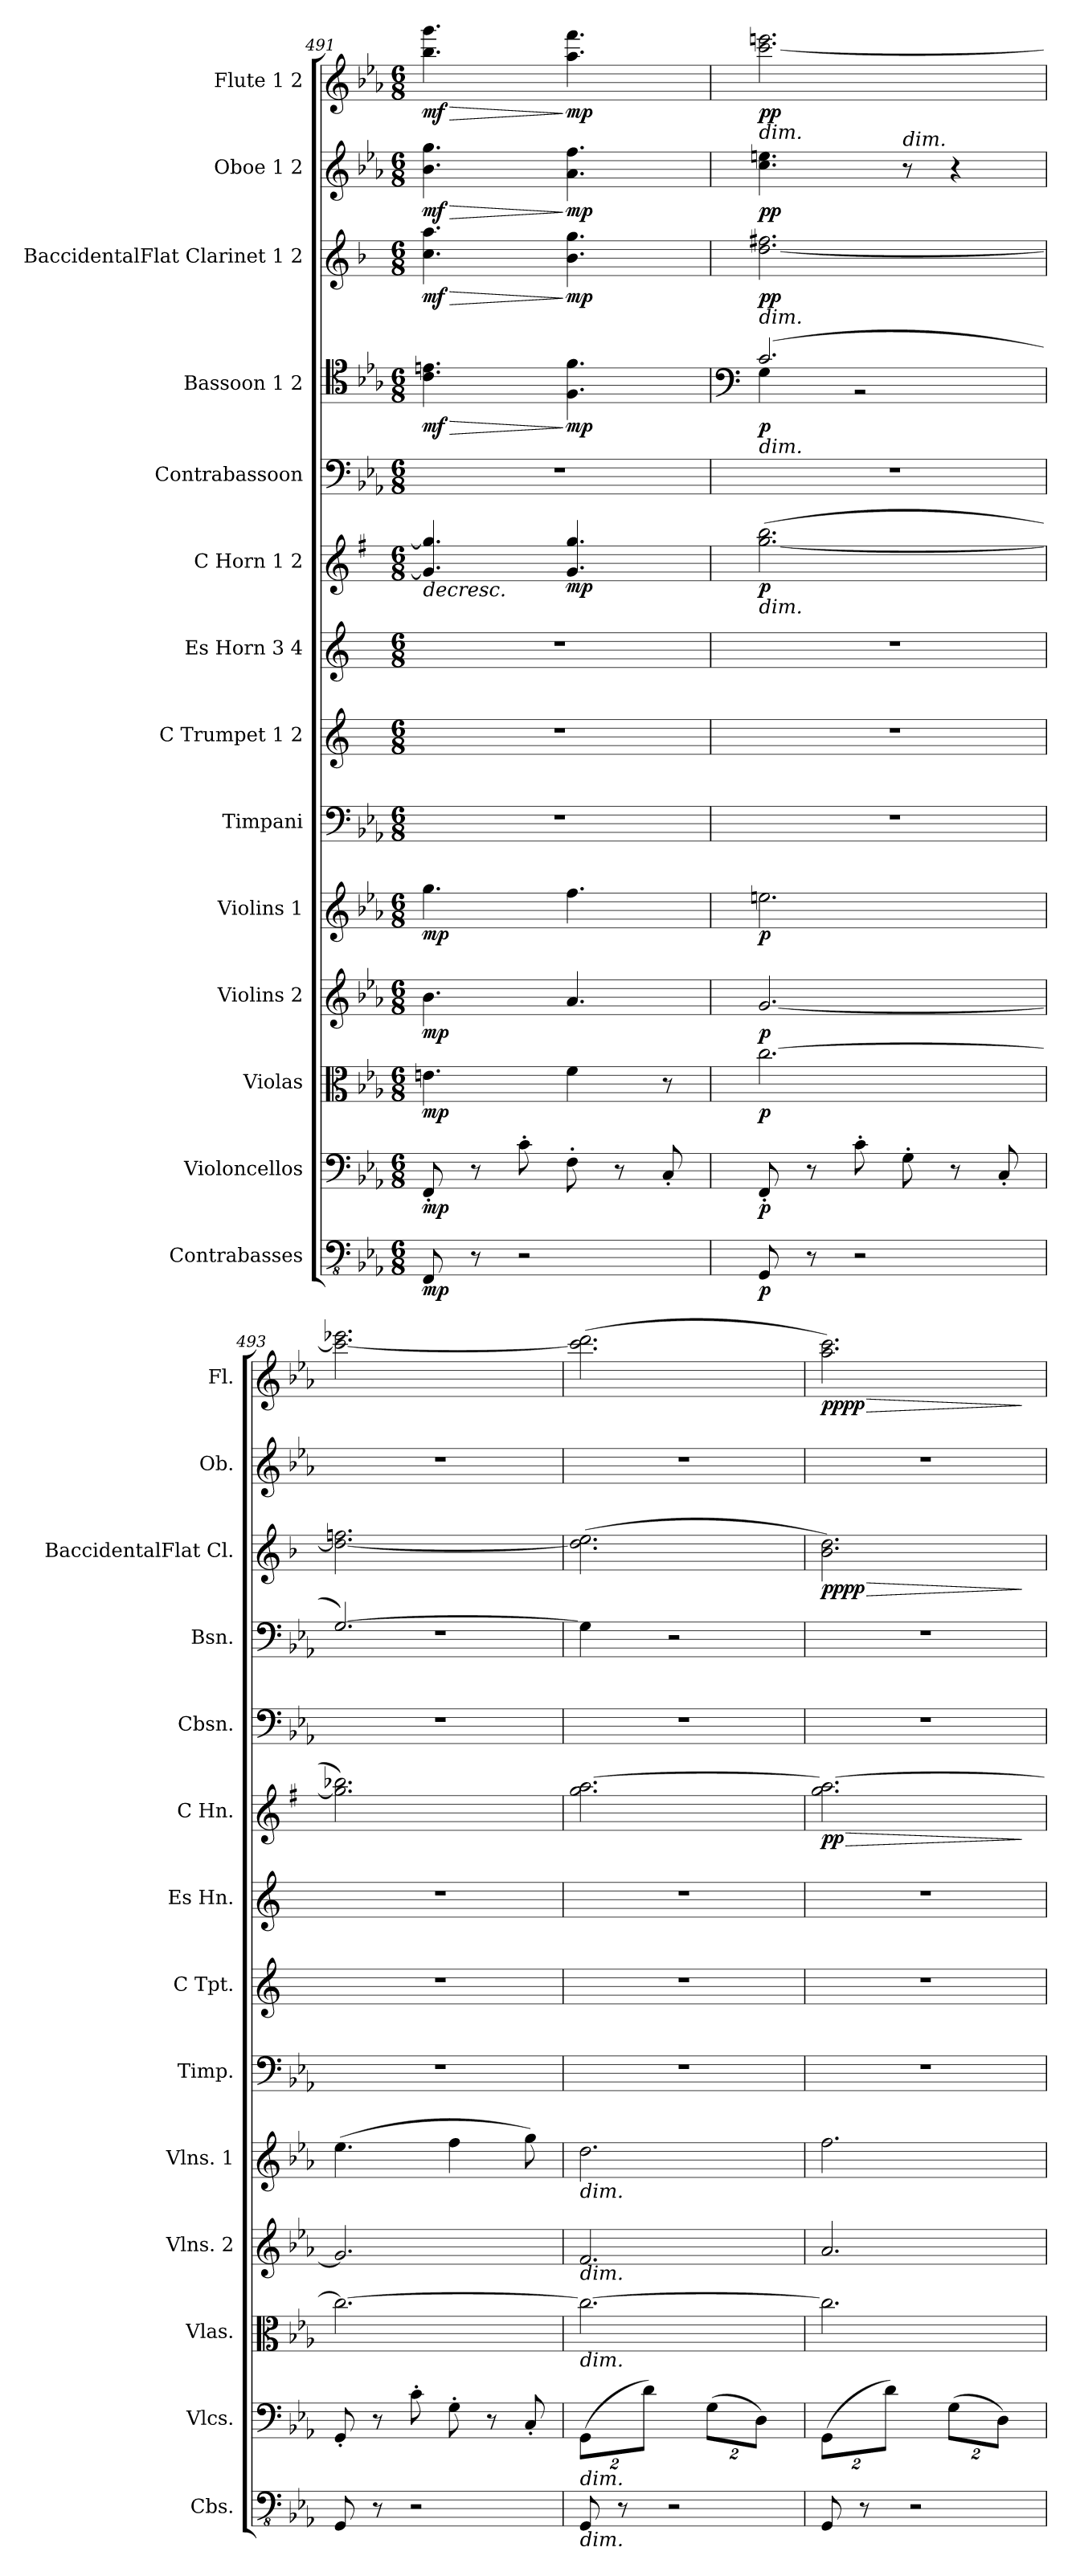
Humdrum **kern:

**kern	**dynam	**kern	**dynam	**kern	**dynam	**kern	**dynam	**kern	**dynam	**kern	**kern	**kern	**kern	**dynam	**kern	**kern	**dynam	**kern	**dynam	**kern	**dynam	**kern	**dynam
*part14	*part14	*part13	*part13	*part12	*part12	*part11	*part11	*part10	*part10	*part9	*part8	*part7	*part6	*part6	*part5	*part4	*part4	*part3	*part3	*part2	*part2	*part1	*part1
*staff14	*staff14	*staff13	*staff13	*staff12	*staff12	*staff11	*staff11	*staff10	*staff10	*staff9	*staff8	*staff7	*staff6	*staff6	*staff5	*staff4	*staff4	*staff3	*staff3	*staff2	*staff2	*staff1	*staff1
*I"Contrabasses	*	*I"Violoncellos	*	*I"Violas	*	*I"Violins 2	*	*I"Violins 1	*	*I"Timpani	*I"C Trumpet 1 2	*I"Es Horn 3 4	*I"C Horn 1 2	*	*I"Contrabassoon	*I"Bassoon 1 2	*	*I"BaccidentalFlat Clarinet 1 2	*	*I"Oboe 1 2	*	*I"Flute  1 2	*
*I'Cbs.	*	*I'Vlcs.	*	*I'Vlas.	*	*I'Vlns. 2	*	*I'Vlns. 1	*	*I'Timp.	*I'C Tpt.	*I'Es Hn.	*I'C Hn.	*	*I'Cbsn.	*I'Bsn.	*	*I'BaccidentalFlat Cl.	*	*I'Ob.	*	*I'Fl.	*
*clefFv4	*	*clefF4	*	*clefC3	*	*clefG2	*	*clefG2	*	*clefF4	*clefG2	*clefG2	*clefG2	*	*clefF4	*clefC4	*	*clefG2	*	*clefG2	*	*clefG2	*
*	*	*	*	*	*	*	*	*	*	*	*	*ITrd5c9	*ITrd4c7	*	*ITrd7c12	*	*	*ITrd1c2	*	*	*	*	*
*k[b-e-a-]	*	*k[b-e-a-]	*	*k[b-e-a-]	*	*k[b-e-a-]	*	*k[b-e-a-]	*	*k[b-e-a-]	*k[]	*k[b-e-a-]	*k[]	*	*k[b-e-a-]	*k[b-e-a-]	*	*k[b-e-a-]	*	*k[b-e-a-]	*	*k[b-e-a-]	*
*M6/8	*	*M6/8	*	*M6/8	*	*M6/8	*	*M6/8	*	*M6/8	*M6/8	*M6/8	*M6/8	*	*M6/8	*M6/8	*	*M6/8	*	*M6/8	*	*M6/8	*
=491	=491	=491	=491	=491	=491	=491	=491	=491	=491	=491	=491	=491	=491	=491	=491	=491	=491	=491	=491	=491	=491	=491	=491
!	!LO:DY:b	!	!LO:DY:b	!	!LO:DY:b	!	!LO:DY:b	!	!LO:DY:b	!	!	!	!	!LO:HP:b	!	!	!LO:HP:b	!	!LO:HP:b	!	!LO:HP:b	!	!LO:HP:b
!	!	!	!	!	!	!	!	!	!	!	!	!	!	!	!	!	!LO:DY:n=1:b	!	!LO:DY:n=1:b	!	!LO:DY:n=1:b	!	!LO:DY:n=1:b
8FFF/	mp	8FF'/	mp	4.en\	mp	4.b-\	mp	4.gg\	mp	2.r	2.r	2.r	4.c/] 4.cc/]	>	2.r	4.c\ 4.en\	> mf	4.b-\ 4.gg\	> mf	4.b-\ 4.gg\	> mf	4.bb-\ 4.ggg\	> mf
8r	.	8r	.	.	.	.	.	.	.	.	.	.	.	.	.	.	.	.	.	.	.	.	.
2r	.	8c'\	.	.	.	.	.	.	.	.	.	.	.	.	.	.	.	.	.	.	.	.	.
!	!	!	!	!	!	!	!	!	!	!	!	!	!	!LO:DY:b	!	!	!LO:DY:n=2:b	!	!LO:DY:n=2:b	!	!LO:DY:n=2:b	!	!LO:DY:n=2:b
.	.	8F'\	.	4f\	.	4.a-/	.	4.ff\	.	.	.	.	4.c/ 4.cc/	mp	.	4.F\ 4.f\	] mp	4.a-\ 4.ff\	] mp	4.a-\ 4.ff\	] mp	4.aa-\ 4.fff\	] mp
.	.	8r	.	.	.	.	.	.	.	.	.	.	.	.	.	.	.	.	.	.	.	.	.
.	.	8C'/	.	8r	.	.	.	.	.	.	.	.	.	.	.	.	.	.	.	.	.	.	.
.	.	.	.	.	.	.	.	.	.	.	.	.	.	]	.	.	.	.	.	.	.	.	.
=492	=492	=492	=492	=492	=492	=492	=492	=492	=492	=492	=492	=492	=492	=492	=492	=492	=492	=492	=492	=492	=492	=492	=492
*	*	*	*	*	*	*	*	*	*	*	*	*	*	*	*	*clefF4	*	*	*	*	*	*	*
*	*	*	*	*	*	*	*	*	*	*	*	*	*	*	*	*^	*	*	*	*	*	*	*
!	!	!	!	!	!	!	!	!	!	!	!	!	!	!	!	!	!	!	!	!	!	!	!LO:TX:b:i:t=dim.	!
!	!	!	!	!	!	!	!	!	!	!	!	!	!	!	!	!	!	!	!LO:TX:b:i:t=dim.	!	!	!	!	!
!	!	!	!	!	!	!	!	!	!	!	!	!	!	!	!	!LO:TX:b:i:t=dim.	!	!	!	!	!	!	!	!
!	!	!	!	!	!	!	!	!	!	!	!	!	!LO:TX:b:i:t=dim.	!	!	!	!	!	!	!	!	!	!	!
!	!LO:DY:b	!	!LO:DY:b	!	!LO:DY:b	!	!LO:DY:b	!	!LO:DY:b	!	!	!	!	!LO:DY:b	!	!	!	!LO:DY:b	!	!LO:DY:b	!	!	!	!
!	!	!	!	!	!	!	!	!	!	!	!	!	!	!	!	!	!	!	!	!LO:DY:n=1:b	!	!LO:DY:b	!	!
!	!	!	!	!	!	!	!	!	!	!	!	!	!	!	!	!	!	!	!	!	!	!LO:DY:n=1:b	!	!LO:DY:b
!	!	!	!	!	!	!	!	!	!	!	!	!	!	!	!	!	!	!	!	!	!	!	!	!LO:DY:n=1:b
8GGG/	p	8FF'/	p	[2.cc\	p	[2.g/	p	2.een\	p	2.r	2.r	2.r	(<[2.cc\ 2.ee\	p	2.r	(>2.c/	4G\	p	[2.cc\ 2.een\	p p	4.cc\ 4.een\	p p	[2.ccc\ 2.eeen\	p p
8r	.	8r	.	.	.	.	.	.	.	.	.	.	.	.	.	.	.	.	.	.	.	.	.	.
2r	.	8c'\	.	.	.	.	.	.	.	.	.	.	.	.	.	.	2r	.	.	.	.	.	.	.
!	!	!	!	!	!	!	!	!	!	!	!	!	!	!	!	!	!	!	!	!	!LO:TX:a:i:t=dim.	!	!	!
.	.	8G'\	.	.	.	.	.	.	.	.	.	.	.	.	.	.	.	.	.	.	8r	.	.	.
.	.	8r	.	.	.	.	.	.	.	.	.	.	.	.	.	.	.	.	.	.	4r	.	.	.
.	.	8C'/	.	.	.	.	.	.	.	.	.	.	.	.	.	.	.	.	.	.	.	.	.	.
=493	=493	=493	=493	=493	=493	=493	=493	=493	=493	=493	=493	=493	=493	=493	=493	=493	=493	=493	=493	=493	=493	=493	=493	=493
8GGG/	.	8GG'/	.	2.cc\_	.	2.g/]	.	(>4.ee-\	.	2.r	2.r	2.r	2.cc\] 2.ee-X\)	.	2.r	[2.G/)	2.rF	.	2.cc\_ 2.ee-X\	.	2.r	.	2.ccc\_ 2.eee-X\	.
8r	.	8r	.	.	.	.	.	.	.	.	.	.	.	.	.	.	.	.	.	.	.	.	.	.
2r	.	8c'\	.	.	.	.	.	.	.	.	.	.	.	.	.	.	.	.	.	.	.	.	.	.
.	.	8G'\	.	.	.	.	.	4ff\	.	.	.	.	.	.	.	.	.	.	.	.	.	.	.	.
.	.	8r	.	.	.	.	.	.	.	.	.	.	.	.	.	.	.	.	.	.	.	.	.	.
.	.	8C'/	.	.	.	.	.	8gg\)	.	.	.	.	.	.	.	.	.	.	.	.	.	.	.	.
*	*	*	*	*	*	*	*	*	*	*	*	*	*	*	*	*v	*v	*	*	*	*	*	*	*
!!LO:PB:g=z
=494	=494	=494	=494	=494	=494	=494	=494	=494	=494	=494	=494	=494	=494	=494	=494	=494	=494	=494	=494	=494	=494	=494	=494
*	*	*Xbrackettup	*	*	*	*	*	*	*	*	*	*	*	*	*	*	*	*	*	*	*	*	*
!	!	!	!	!	!	!	!	!LO:TX:b:i:t=dim.	!	!	!	!	!	!	!	!	!	!	!	!	!	!	!
!	!	!	!	!	!	!LO:TX:b:i:t=dim.	!	!	!	!	!	!	!	!	!	!	!	!	!	!	!	!	!
!	!	!	!	!LO:TX:b:i:t=dim.	!	!	!	!	!	!	!	!	!	!	!	!	!	!	!	!	!	!	!
!	!	!LO:TX:b:i:t=dim.	!	!	!	!	!	!	!	!	!	!	!	!	!	!	!	!	!	!	!	!	!
!LO:TX:b:i:t=dim.	!	!	!	!	!	!	!	!	!	!	!	!	!	!	!	!	!	!	!	!	!	!	!
8GGG/	.	(>16%3GG\L	.	2.cc\_	.	2.f/	.	2.dd\	.	2.r	2.r	2.r	2.cc\ [2.dd\	.	2.r	4G\]	.	(>2.cc\] 2.dd\	.	2.r	.	(>2.ccc\] 2.ddd\	.
8r	.	.	.	.	.	.	.	.	.	.	.	.	.	.	.	.	.	.	.	.	.	.	.
.	.	16%3d\J)	.	.	.	.	.	.	.	.	.	.	.	.	.	.	.	.	.	.	.	.	.
2r	.	.	.	.	.	.	.	.	.	.	.	.	.	.	.	2r	.	.	.	.	.	.	.
.	.	(>16%3G\L	.	.	.	.	.	.	.	.	.	.	.	.	.	.	.	.	.	.	.	.	.
.	.	16%3D\J)	.	.	.	.	.	.	.	.	.	.	.	.	.	.	.	.	.	.	.	.	.
=495	=495	=495	=495	=495	=495	=495	=495	=495	=495	=495	=495	=495	=495	=495	=495	=495	=495	=495	=495	=495	=495	=495	=495
!	!	!	!	!	!	!	!	!	!	!	!	!	!	!LO:HP:b	!	!	!	!	!LO:HP:b	!	!	!	!LO:HP:b
!	!	!	!	!	!	!	!	!	!	!	!	!	!	!LO:DY:n=1:b	!	!	!	!	!LO:DY:n=1:b	!	!	!	!
!	!	!	!	!	!	!	!	!	!	!	!	!	!	!	!	!	!	!	!LO:DY:n=2:b	!	!	!	!LO:DY:n=1:b
!	!	!	!	!	!	!	!	!	!	!	!	!	!	!	!	!	!	!	!	!	!	!	!LO:DY:n=2:b
8GGG/	.	(>16%3GG\L	.	2.cc\]	.	2.a-/	.	2.ff\	.	2.r	2.r	2.r	2.cc\ 2.dd\_	> pp	2.r	2.r	.	2.a-\ 2.cc\)	> pp pp	2.r	.	2.aa-\ 2.ccc\)	> pp pp
8r	.	.	.	.	.	.	.	.	.	.	.	.	.	.	.	.	.	.	.	.	.	.	.
.	.	16%3d\J)	.	.	.	.	.	.	.	.	.	.	.	.	.	.	.	.	.	.	.	.	.
2r	.	.	.	.	.	.	.	.	.	.	.	.	.	.	.	.	.	.	.	.	.	.	.
.	.	(>16%3G\L	.	.	.	.	.	.	.	.	.	.	.	.	.	.	.	.	.	.	.	.	.
.	.	16%3D\J)	.	.	.	.	.	.	.	.	.	.	.	.	.	.	.	.	.	.	.	.	.
.	.	.	.	.	.	.	.	.	.	.	.	.	.	]	.	.	.	.	]	.	.	.	]
=	=	=	=	=	=	=	=	=	=	=	=	=	=	=	=	=	=	=	=	=	=	=	=
*-	*-	*-	*-	*-	*-	*-	*-	*-	*-	*-	*-	*-	*-	*-	*-	*-	*-	*-	*-	*-	*-	*-	*-
